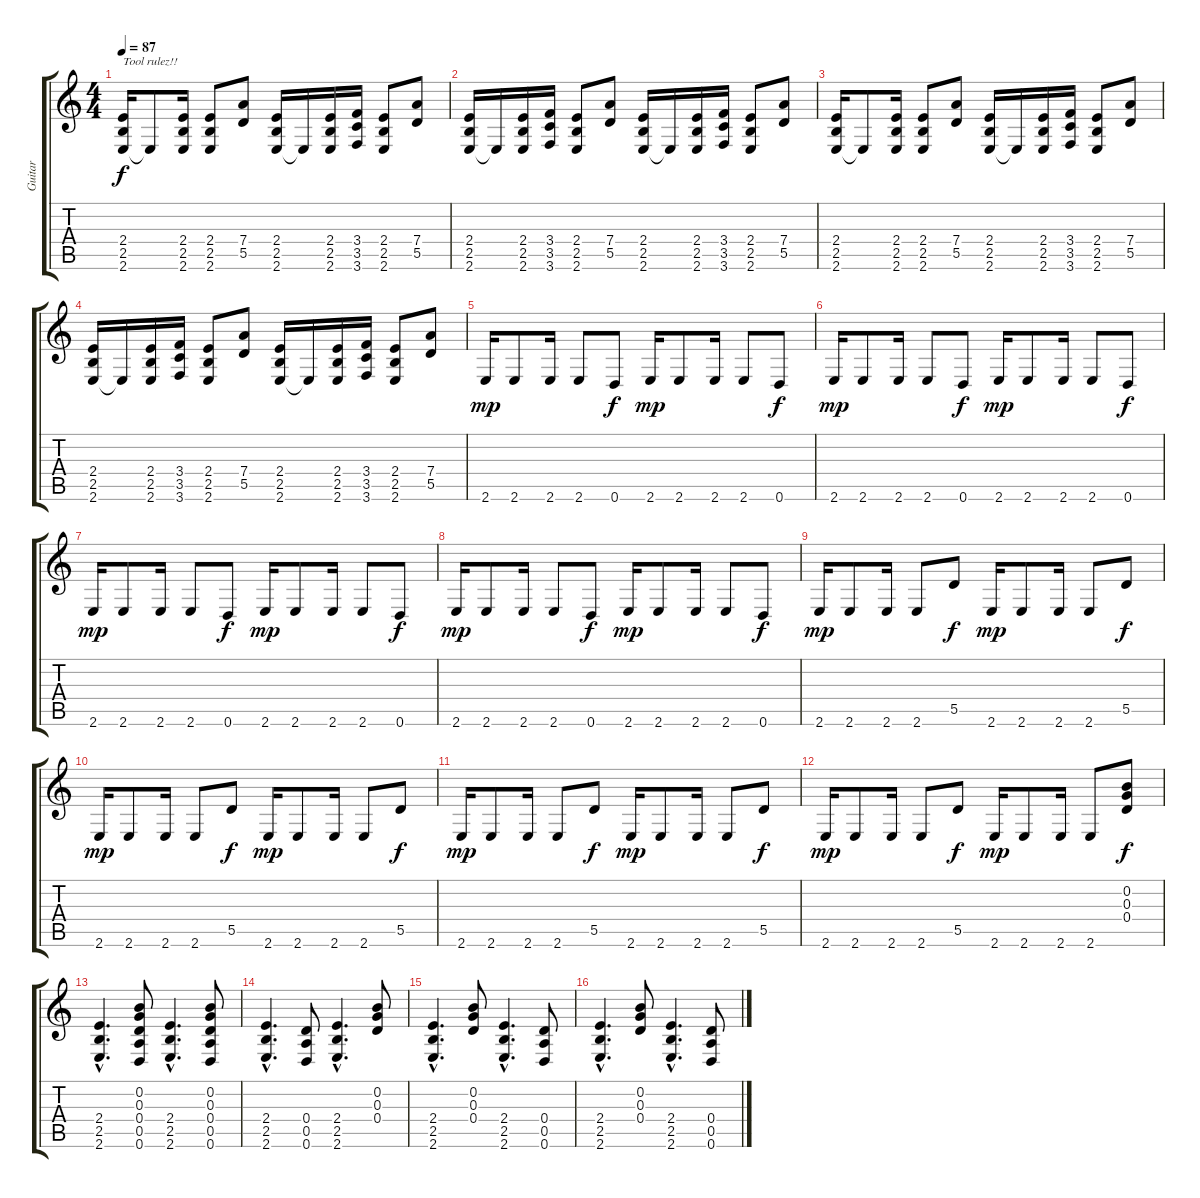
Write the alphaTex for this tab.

\track ("Guitar" "Guitar") {instrument overdrivenguitar}
\staff {score tabs}
\tuning (E4 B3 G3 D3 A2 D2) {hide}
\ts (4 4)
\tempo 87
\clef g2
\ks c
(2.4 2.5 2.6).16{txt "Tool rulez!!" dy f instrument overdrivenguitar} 2.6{t}.8 (2.4 2.5 2.6).16 (2.4 2.5 2.6).8 (7.4 5.5).8 (2.4 2.5 2.6).16 2.6{t}.16 (2.4 2.5 2.6).16 (3.4 3.5 3.6).16 (2.4 2.5 2.6).8 (7.4 5.5).8 |
(2.4 2.5 2.6).16 2.6{t}.16 (2.4 2.5 2.6).16 (3.4 3.5 3.6).16 (2.4 2.5 2.6).8 (7.4 5.5).8 (2.4 2.5 2.6).16 2.6{t}.16 (2.4 2.5 2.6).16 (3.4 3.5 3.6).16 (2.4 2.5 2.6).8 (7.4 5.5).8 |
(2.4 2.5 2.6).16 2.6{t}.8 (2.4 2.5 2.6).16 (2.4 2.5 2.6).8 (7.4 5.5).8 (2.4 2.5 2.6).16 2.6{t}.16 (2.4 2.5 2.6).16 (3.4 3.5 3.6).16 (2.4 2.5 2.6).8 (7.4 5.5).8 |
(2.4 2.5 2.6).16 2.6{t}.16 (2.4 2.5 2.6).16 (3.4 3.5 3.6).16 (2.4 2.5 2.6).8 (7.4 5.5).8 (2.4 2.5 2.6).16 2.6{t}.16 (2.4 2.5 2.6).16 (3.4 3.5 3.6).16 (2.4 2.5 2.6).8 (7.4 5.5).8 |
2.6.16{dy mp} 2.6.8 2.6.16 2.6.8 0.6.8{dy f} 2.6.16{dy mp} 2.6.8 2.6.16 2.6.8 0.6.8{dy f} |
2.6.16{dy mp} 2.6.8 2.6.16 2.6.8 0.6.8{dy f} 2.6.16{dy mp} 2.6.8 2.6.16 2.6.8 0.6.8{dy f} |
2.6.16{dy mp} 2.6.8 2.6.16 2.6.8 0.6.8{dy f} 2.6.16{dy mp} 2.6.8 2.6.16 2.6.8 0.6.8{dy f} |
2.6.16{dy mp} 2.6.8 2.6.16 2.6.8 0.6.8{dy f} 2.6.16{dy mp} 2.6.8 2.6.16 2.6.8 0.6.8{dy f} |
2.6.16{dy mp} 2.6.8 2.6.16 2.6.8 5.5.8{dy f} 2.6.16{dy mp} 2.6.8 2.6.16 2.6.8 5.5.8{dy f} |
2.6.16{dy mp} 2.6.8 2.6.16 2.6.8 5.5.8{dy f} 2.6.16{dy mp} 2.6.8 2.6.16 2.6.8 5.5.8{dy f} |
2.6.16{dy mp} 2.6.8 2.6.16 2.6.8 5.5.8{dy f} 2.6.16{dy mp} 2.6.8 2.6.16 2.6.8 5.5.8{dy f} |
2.6.16{dy mp} 2.6.8 2.6.16 2.6.8 5.5.8{dy f} 2.6.16{dy mp} 2.6.8 2.6.16 2.6.8 (0.2 0.3 0.4).8{dy f} |
(2.4{hac} 2.5{hac} 2.6{hac}).4{d} (0.2 0.3 0.4 0.5 0.6).8 (2.4{hac} 2.5{hac} 2.6{hac}).4{d} (0.2 0.3 0.4 0.5 0.6).8 |
(2.4{hac} 2.5{hac} 2.6{hac}).4{d} (0.4 0.5 0.6).8 (2.4{hac} 2.5{hac} 2.6{hac}).4{d} (0.2 0.3 0.4).8 |
(2.4{hac} 2.5{hac} 2.6{hac}).4{d} (0.2 0.3 0.4).8 (2.4{hac} 2.5{hac} 2.6{hac}).4{d} (0.4 0.5 0.6).8 |
(2.4{hac} 2.5{hac} 2.6{hac}).4{d} (0.2 0.3 0.4).8 (2.4{hac} 2.5{hac} 2.6{hac}).4{d} (0.4 0.5 0.6).8
